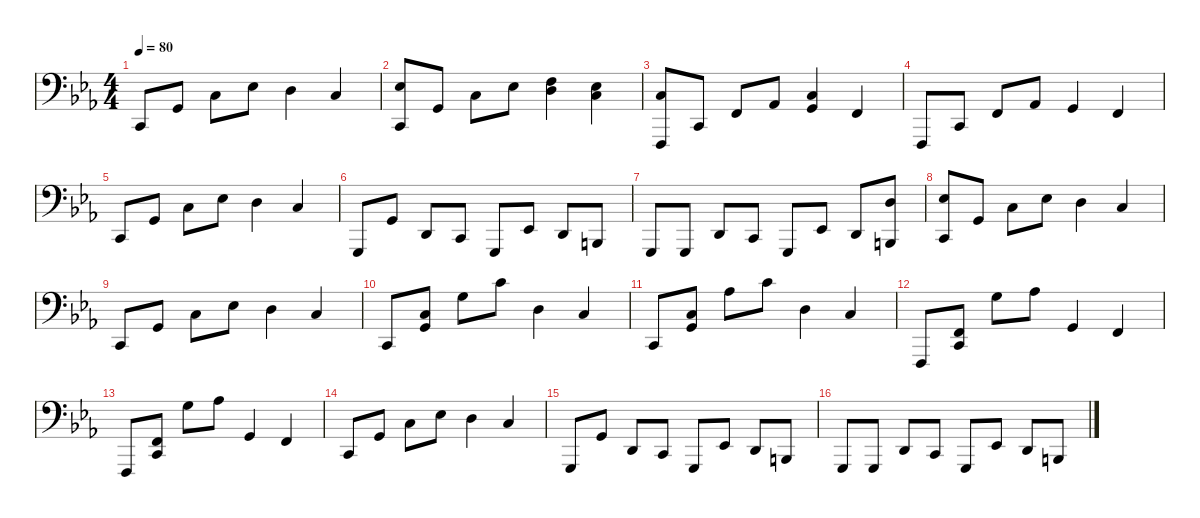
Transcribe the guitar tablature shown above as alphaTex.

\defaultSystemsLayout 4
\hideDynamics
\bracketExtendMode groupsimilarinstruments
\singleTrackTrackNamePolicy hidden
\multiTrackTrackNamePolicy hidden
\firstSystemTrackNameMode fullname
\otherSystemsTrackNameOrientation horizontal
\extendBarLines
\track ("Left Hand" "pno.") {instrument acousticgrandpiano}
\staff {score}
\tuning (C3 G2 C2 G1 C1 G0 C-1)
\ts (4 4)
\beaming (8 2 2 2 2)
\tempo 80
\clef f4
\ks cminor
0.3{acc forcenatural}.8{dy f instrument acousticgrandpiano beam Up} 0.2{acc forcenatural}.8{beam Up} 0.1{acc forcenatural}.8{beam Down} 3.1{acc b}.8{beam Down} 2.1{acc forcenatural}.4{beam Down} 0.1{acc forcenatural}.4{beam Up} |
(3.1{acc b} 0.3{acc forcenatural}).8{beam Up} 0.2{acc forcenatural}.8{beam Up} 0.1{acc forcenatural}.8{beam Down} 3.1{acc b}.8{beam Down} (5.1{acc forcenatural} 7.2{acc forcenatural}).4{beam Down} (3.1{acc b} 5.2{acc forcenatural}).4{beam Down} |
(5.2{acc forcenatural} 5.5{acc forcenatural}).8{beam Up} 5.4{acc forcenatural}.8{beam Up} 5.3{acc forcenatural}.8{beam Up} 8.3{acc b}.8{beam Up} (0.1{acc forcenatural} 0.2{acc forcenatural}).4{beam Up} 5.3{acc forcenatural}.4{beam Up} |
5.5{acc forcenatural}.8{beam Up} 5.4{acc forcenatural}.8{beam Up} 5.3{acc forcenatural}.8{beam Up} 8.3{acc b}.8{beam Up} 7.3{acc forcenatural}.4{beam Up} 5.3{acc forcenatural}.4{beam Up} |
5.4{acc forcenatural}.8{beam Up} 7.3{acc forcenatural}.8{beam Up} 5.2{acc forcenatural}.8{beam Down} 3.1{acc b}.8{beam Down} 2.1{acc forcenatural}.4{beam Down} 0.1{acc forcenatural}.4{beam Up} |
\tempo (100 hide)
0.4{acc forcenatural}.8{beam Up} 0.2{acc forcenatural}.8{beam Up} 2.3{acc forcenatural}.8{beam Up} 0.3{acc forcenatural}.8{beam Up} 0.4{acc forcenatural}.8{beam Up} 3.3{acc b}.8{beam Up} 2.3{acc forcenatural}.8{beam Up} 4.4{acc forcenatural}.8{beam Up} |
\tempo (95 0.625 hide)
\tempo (90 0.75 hide)
\tempo (78 0.875 hide)
7.5{acc forcenatural}.8{beam Up} 7.5{acc forcenatural}.8{beam Up} 7.4{acc forcenatural}.8{beam Up} 5.4{acc forcenatural}.8{beam Up} 7.5{acc forcenatural}.8{beam Up} 8.4{acc b}.8{beam Up} 7.4{acc forcenatural}.8{beam Up} (7.2{acc forcenatural} 4.4{acc forcenatural}).8{beam Up} |
\tempo (80 hide)
(8.2{acc b} 5.4{acc forcenatural}).8{beam Up} 0.2{acc forcenatural}.8{beam Up} 0.1{acc forcenatural}.8{beam Down} 3.1{acc b}.8{beam Down} 2.1{acc forcenatural}.4{beam Down} 0.1{acc forcenatural}.4{beam Up} |
0.3{acc forcenatural}.8{beam Up} 0.2{acc forcenatural}.8{beam Up} 0.1{acc forcenatural}.8{beam Down} 3.1{acc b}.8{beam Down} 2.1{acc forcenatural}.4{beam Down} 0.1{acc forcenatural}.4{beam Up} |
0.3{acc forcenatural}.8{beam Up} (0.1{acc forcenatural} 0.2{acc forcenatural}).8{beam Up} 12.2{acc forcenatural}.8{beam Down} 12.1{acc forcenatural}.8{beam Down} 14.3{acc forcenatural}.4{beam Down} 12.3{acc forcenatural}.4{beam Up} |
12.5{acc forcenatural}.8{beam Up} (0.1{acc forcenatural} 0.2{acc forcenatural}).8{beam Up} 13.2{acc b}.8{beam Down} 12.1{acc forcenatural}.8{beam Down} 7.2{acc forcenatural}.4{beam Down} 5.2{acc forcenatural}.4{beam Up} |
5.5{acc forcenatural}.8{beam Up} (5.4{acc forcenatural} 5.3{acc forcenatural}).8{beam Up} 7.1{acc forcenatural}.8{beam Down} 8.1{acc b}.8{beam Down} 7.3{acc forcenatural}.4{beam Up} 5.3{acc forcenatural}.4{beam Up} |
5.5{acc forcenatural}.8{beam Up} (5.4{acc forcenatural} 5.3{acc forcenatural}).8{beam Up} 7.1{acc forcenatural}.8{beam Down} 8.1{acc b}.8{beam Down} 7.3{acc forcenatural}.4{beam Up} 5.3{acc forcenatural}.4{beam Up} |
5.4{acc forcenatural}.8{beam Up} 7.3{acc forcenatural}.8{beam Up} 5.2{acc forcenatural}.8{beam Down} 3.1{acc b}.8{beam Down} 2.1{acc forcenatural}.4{beam Down} 0.1{acc forcenatural}.4{beam Up} |
\tempo (100 hide)
0.4{acc forcenatural}.8{beam Up} 0.2{acc forcenatural}.8{beam Up} 2.3{acc forcenatural}.8{beam Up} 0.3{acc forcenatural}.8{beam Up} 0.4{acc forcenatural}.8{beam Up} 3.3{acc b}.8{beam Up} 2.3{acc forcenatural}.8{beam Up} 4.4{acc forcenatural}.8{beam Up} |
\tempo (95 0.25 hide)
\tempo (90 0.375 hide)
\tempo (86 0.5 hide)
\tempo (60 0.625 hide)
\tempo (40 0.875 hide)
7.5{acc forcenatural}.8{beam Up} 7.5{acc forcenatural}.8{beam Up} 7.4{acc forcenatural}.8{beam Up} 5.4{acc forcenatural}.8{beam Up} 7.5{acc forcenatural}.8{beam Up} 8.4{acc b}.8{beam Up} 7.4{acc forcenatural}.8{beam Up} 4.4{acc forcenatural}.8{beam Up}
